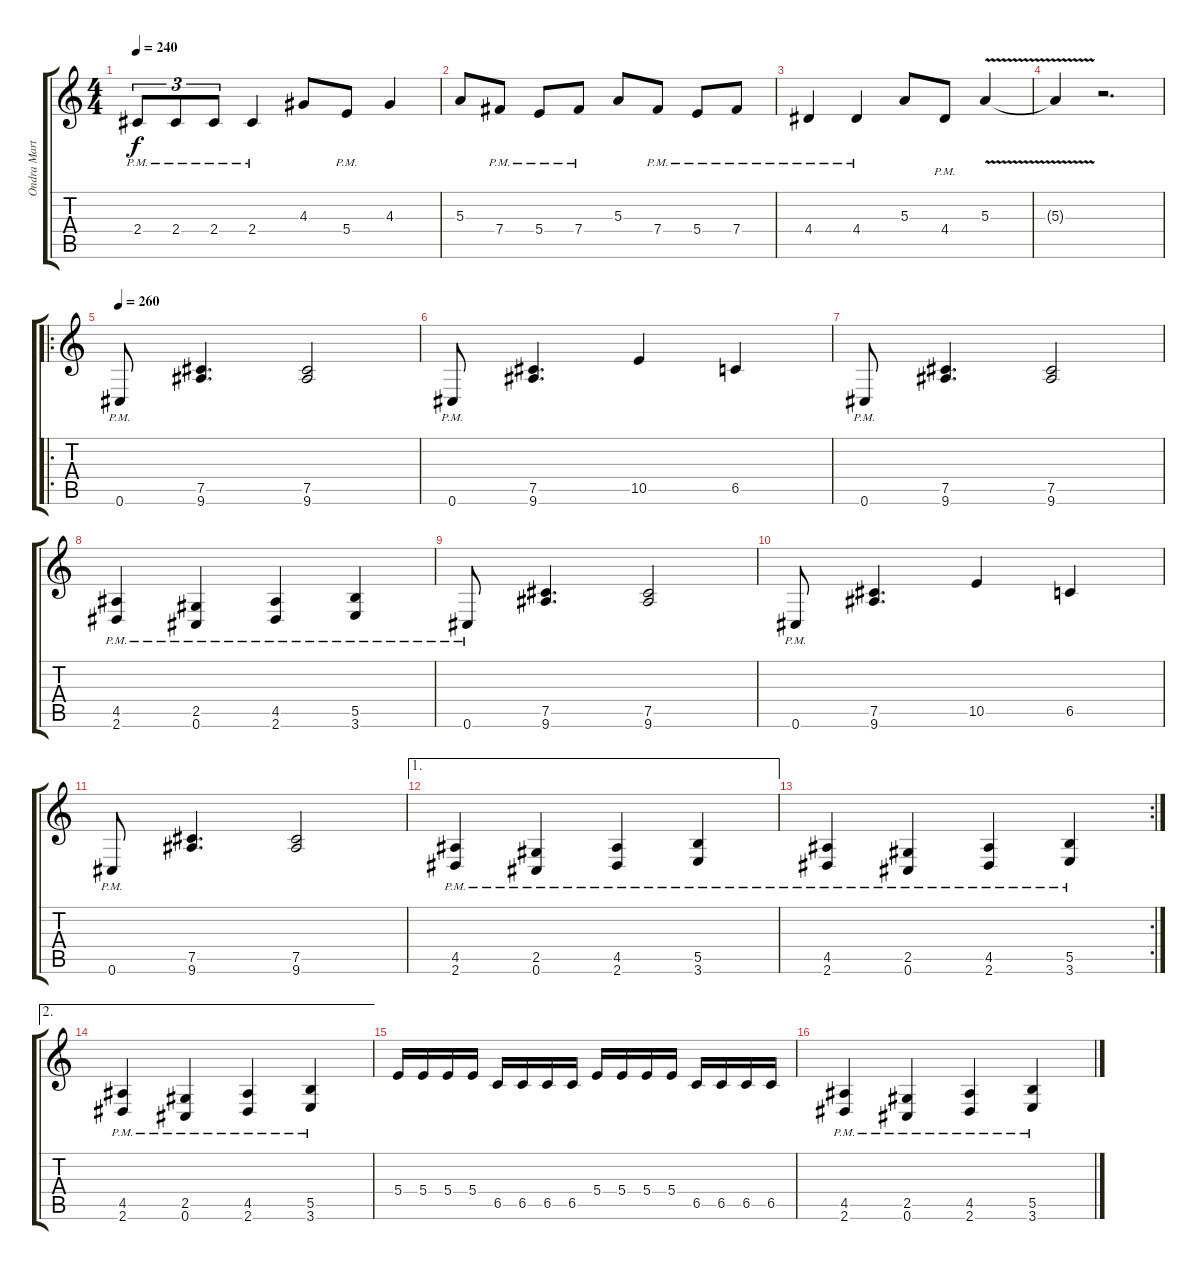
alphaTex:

\track ("Ondra Martinek" "Ondra Mart") {instrument distortionguitar}
\staff {score tabs}
\tuning (Db4 Ab3 E3 B2 Gb2 Db2) {hide}
\ts (4 4)
\tempo 240
\clef g2
\ks c
2.4{pm}.8{tu (3 2) dy f} 2.4{pm}.8{tu (3 2)} 2.4{pm}.8{tu (3 2)} 2.4{pm}.4 4.3.8 5.4{pm}.8 4.3.4 |
5.3.8 7.4{pm}.8 5.4{pm}.8 7.4{pm}.8 5.3.8 7.4{pm}.8 5.4{pm}.8 7.4{pm}.8 |
4.4{pm}.4 4.4{pm}.4 5.3.8 4.4{pm}.8 5.3{v}.4 |
5.3{v t}.4 r.2{d} |
\ro
\tempo 260
0.6{pm}.8 (7.5 9.6).4{d} (7.5 9.6).2 |
0.6{pm}.8 (7.5 9.6).4{d} 10.5.4 6.5.4 |
0.6{pm}.8 (7.5 9.6).4{d} (7.5 9.6).2 |
(4.5{pm} 2.6{pm}).4 (2.5{pm} 0.6{pm}).4 (4.5{pm} 2.6{pm}).4 (5.5{pm} 3.6{pm}).4 |
0.6{pm}.8 (7.5 9.6).4{d} (7.5 9.6).2 |
0.6{pm}.8 (7.5 9.6).4{d} 10.5.4 6.5.4 |
0.6{pm}.8 (7.5 9.6).4{d} (7.5 9.6).2 |
\ae 1
(4.5{pm} 2.6{pm}).4 (2.5{pm} 0.6{pm}).4 (4.5{pm} 2.6{pm}).4 (5.5{pm} 3.6{pm}).4 |
\rc 2
(4.5{pm} 2.6{pm}).4 (2.5{pm} 0.6{pm}).4 (4.5{pm} 2.6{pm}).4 (5.5{pm} 3.6{pm}).4 |
\ae 2
(4.5{pm} 2.6{pm}).4 (2.5{pm} 0.6{pm}).4 (4.5{pm} 2.6{pm}).4 (5.5{pm} 3.6{pm}).4 |
5.4.16 5.4.16 5.4.16 5.4.16 6.5.16 6.5.16 6.5.16 6.5.16 5.4.16 5.4.16 5.4.16 5.4.16 6.5.16 6.5.16 6.5.16 6.5.16 |
(4.5{pm} 2.6{pm}).4 (2.5{pm} 0.6{pm}).4 (4.5{pm} 2.6{pm}).4 (5.5{pm} 3.6{pm}).4
